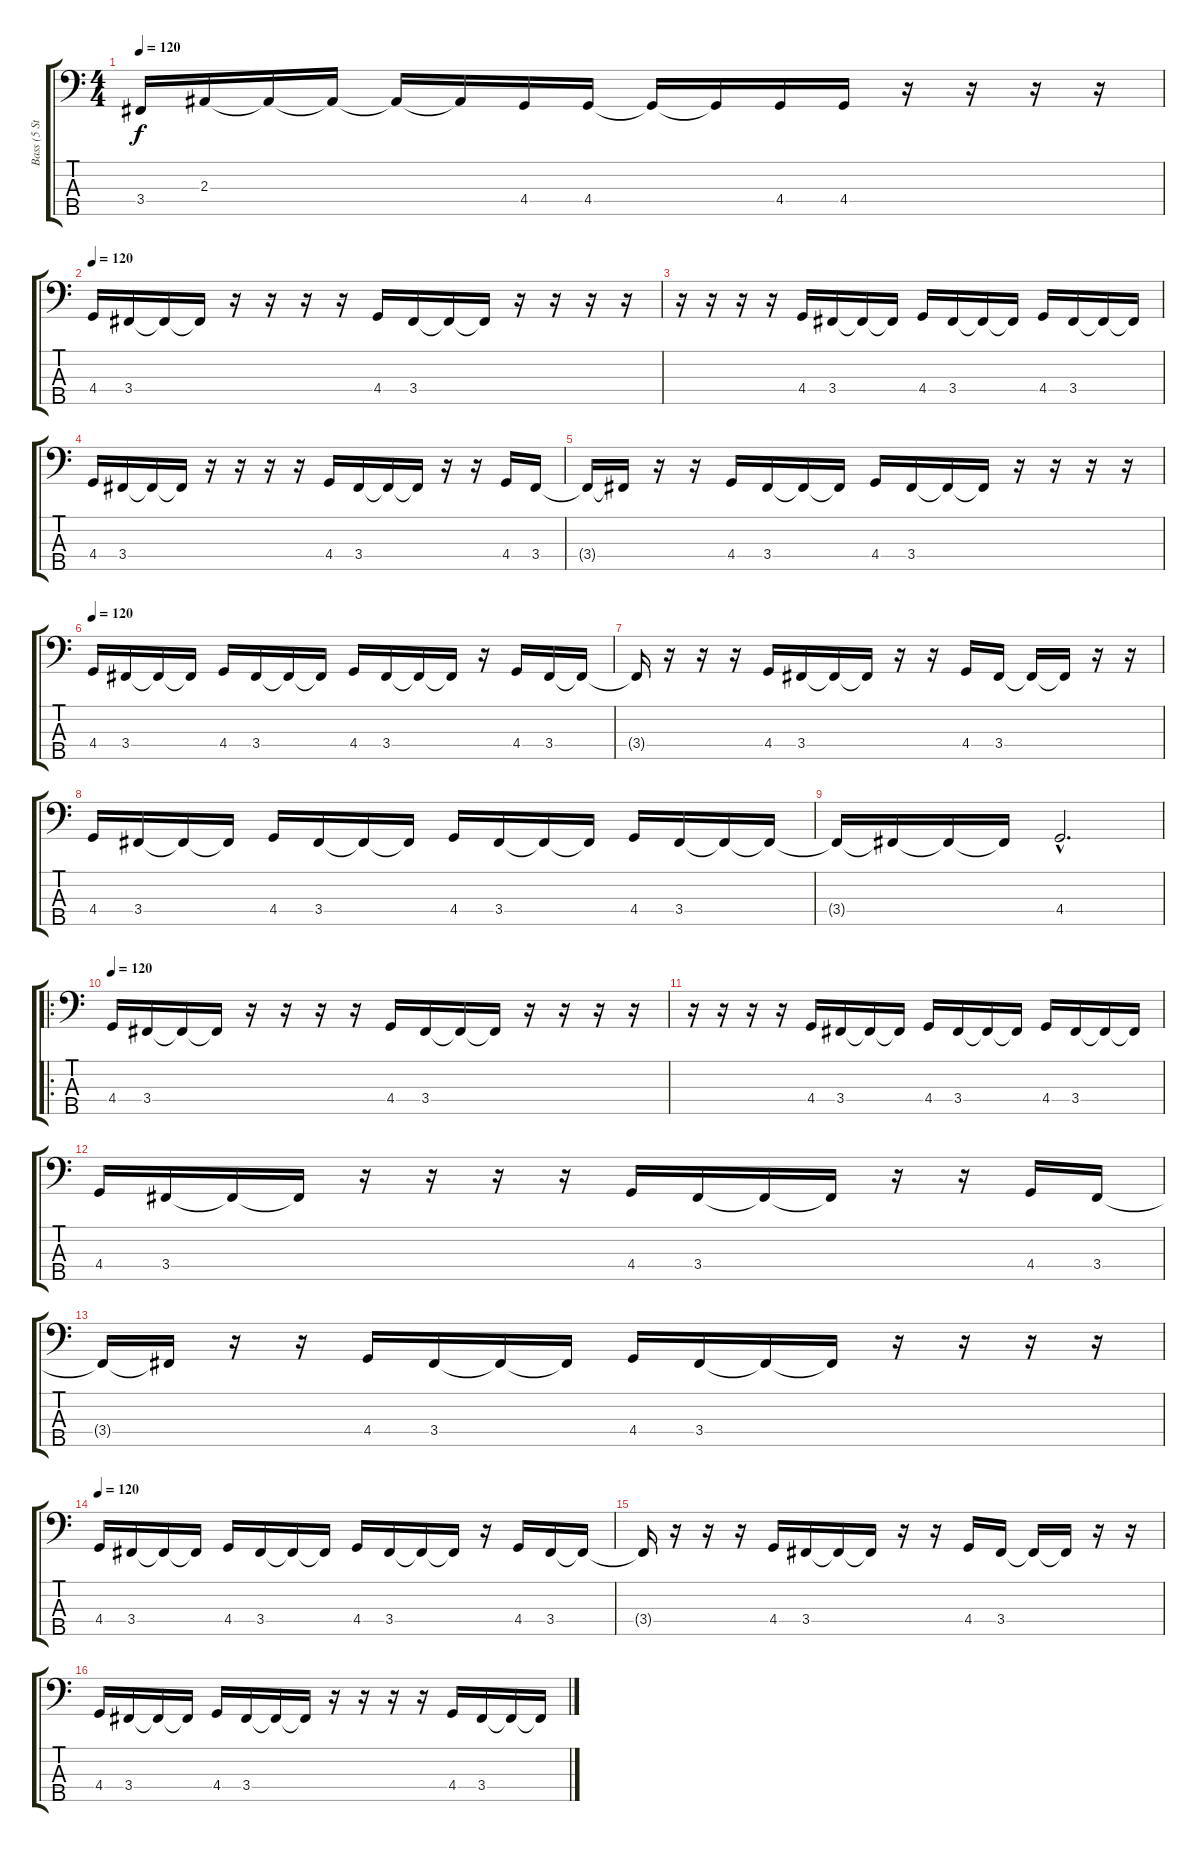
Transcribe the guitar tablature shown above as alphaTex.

\track ("Bass (5 String Bass - A#)" "Bass (5 St") {instrument electricbasspick}
\staff {score tabs}
\tuning (Gb2 Db2 Ab1 Eb1 Bb0) {hide}
\ts (4 4)
\tempo 120
\clef f4
\ks c
3.4.16{dy f} 2.3.16 2.3{t}.16 2.3{t}.16 2.3{t}.16 2.3{t}.16 4.4.16 4.4.16 4.4{t}.16 4.4{t}.16 4.4.16 4.4.16 r.16 r.16 r.16 r.16 |
\tempo 120
4.4.16 3.4.16 3.4{t}.16 3.4{t}.16 r.16 r.16 r.16 r.16 4.4.16 3.4.16 3.4{t}.16 3.4{t}.16 r.16 r.16 r.16 r.16 |
r.16 r.16 r.16 r.16 4.4.16 3.4.16 3.4{t}.16 3.4{t}.16 4.4.16 3.4.16 3.4{t}.16 3.4{t}.16 4.4.16 3.4.16 3.4{t}.16 3.4{t}.16 |
4.4.16 3.4.16 3.4{t}.16 3.4{t}.16 r.16 r.16 r.16 r.16 4.4.16 3.4.16 3.4{t}.16 3.4{t}.16 r.16 r.16 4.4.16 3.4.16 |
3.4{t}.16 3.4{t}.16 r.16 r.16 4.4.16 3.4.16 3.4{t}.16 3.4{t}.16 4.4.16 3.4.16 3.4{t}.16 3.4{t}.16 r.16 r.16 r.16 r.16 |
\tempo 120
4.4.16 3.4.16 3.4{t}.16 3.4{t}.16 4.4.16 3.4.16 3.4{t}.16 3.4{t}.16 4.4.16 3.4.16 3.4{t}.16 3.4{t}.16 r.16 4.4.16 3.4.16 3.4{t}.16 |
3.4{t}.16 r.16 r.16 r.16 4.4.16 3.4.16 3.4{t}.16 3.4{t}.16 r.16 r.16 4.4.16 3.4.16 3.4{t}.16 3.4{t}.16 r.16 r.16 |
4.4.16 3.4.16 3.4{t}.16 3.4{t}.16 4.4.16 3.4.16 3.4{t}.16 3.4{t}.16 4.4.16 3.4.16 3.4{t}.16 3.4{t}.16 4.4.16 3.4.16 3.4{t}.16 3.4{t}.16 |
3.4{t}.16 3.4{t}.16 3.4{t}.16 3.4{t}.16 4.4{hac}.2{d} |
\ro
\tempo 120
4.4.16 3.4.16 3.4{t}.16 3.4{t}.16 r.16 r.16 r.16 r.16 4.4.16 3.4.16 3.4{t}.16 3.4{t}.16 r.16 r.16 r.16 r.16 |
r.16 r.16 r.16 r.16 4.4.16 3.4.16 3.4{t}.16 3.4{t}.16 4.4.16 3.4.16 3.4{t}.16 3.4{t}.16 4.4.16 3.4.16 3.4{t}.16 3.4{t}.16 |
4.4.16 3.4.16 3.4{t}.16 3.4{t}.16 r.16 r.16 r.16 r.16 4.4.16 3.4.16 3.4{t}.16 3.4{t}.16 r.16 r.16 4.4.16 3.4.16 |
3.4{t}.16 3.4{t}.16 r.16 r.16 4.4.16 3.4.16 3.4{t}.16 3.4{t}.16 4.4.16 3.4.16 3.4{t}.16 3.4{t}.16 r.16 r.16 r.16 r.16 |
\tempo 120
4.4.16 3.4.16 3.4{t}.16 3.4{t}.16 4.4.16 3.4.16 3.4{t}.16 3.4{t}.16 4.4.16 3.4.16 3.4{t}.16 3.4{t}.16 r.16 4.4.16 3.4.16 3.4{t}.16 |
3.4{t}.16 r.16 r.16 r.16 4.4.16 3.4.16 3.4{t}.16 3.4{t}.16 r.16 r.16 4.4.16 3.4.16 3.4{t}.16 3.4{t}.16 r.16 r.16 |
4.4.16 3.4.16 3.4{t}.16 3.4{t}.16 4.4.16 3.4.16 3.4{t}.16 3.4{t}.16 r.16 r.16 r.16 r.16 4.4.16 3.4.16 3.4{t}.16 3.4{t}.16
